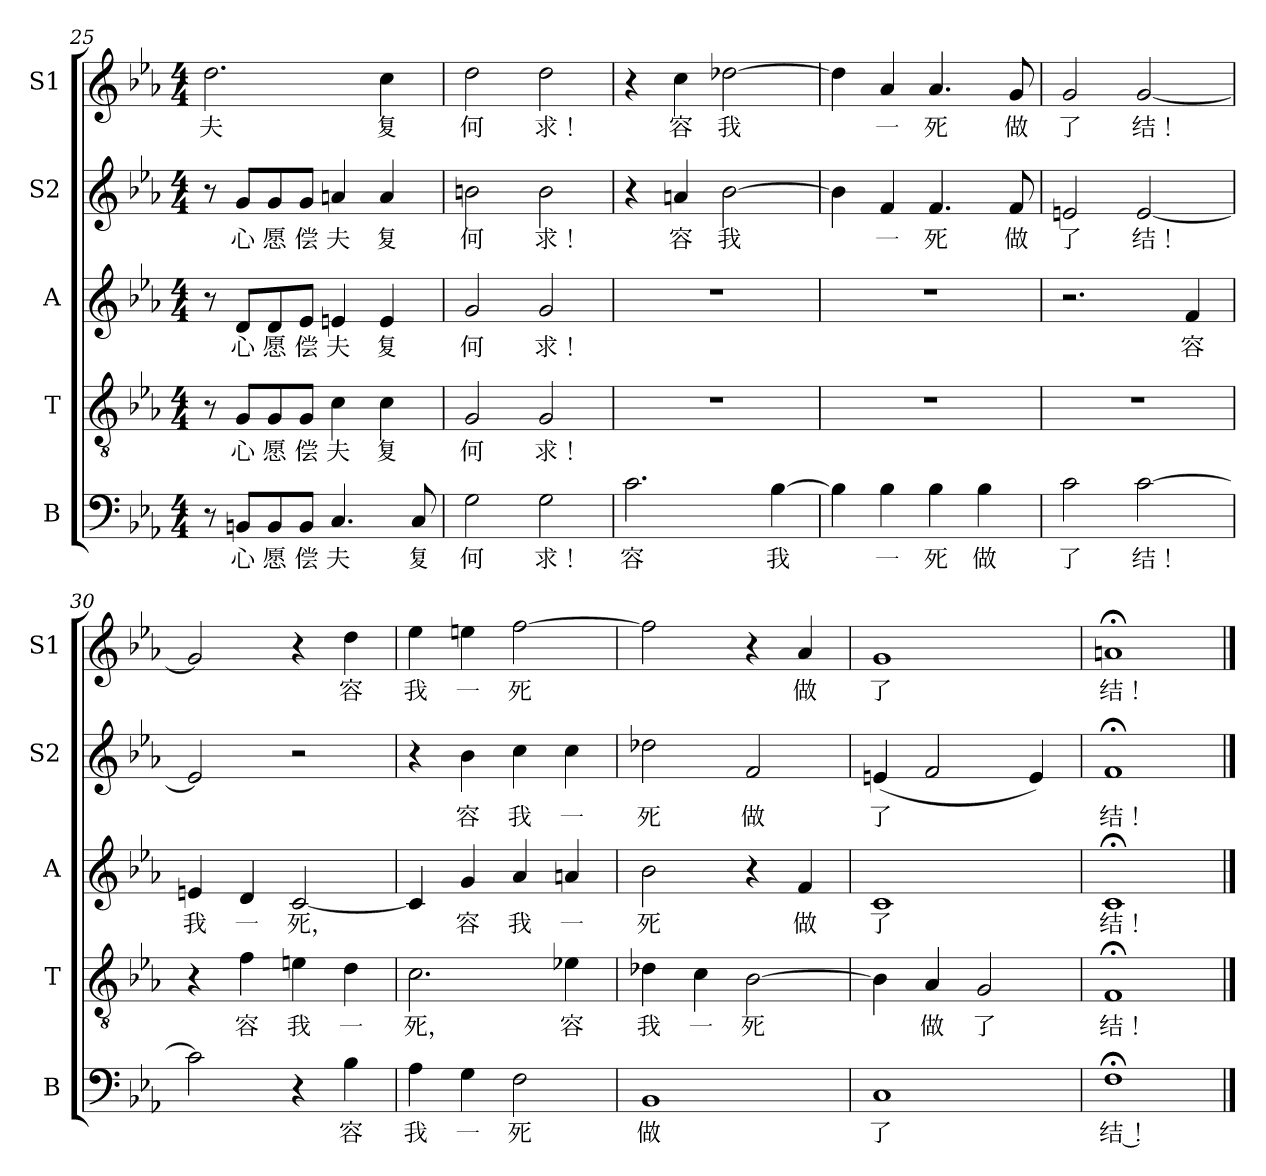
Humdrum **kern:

**kern	**text	**kern	**text	**kern	**text	**kern	**text	**kern	**text
*part5	*part5	*part4	*part4	*part3	*part3	*part2	*part2	*part1	*part1
*staff5	*staff5	*staff4	*staff4	*staff3	*staff3	*staff2	*staff2	*staff1	*staff1
*I"B	*	*I"T	*	*I"A	*	*I"S2	*	*I"S1	*
*I'B	*	*I'T	*	*I'A	*	*I'S2	*	*I'S1	*
*clefF4	*	*clefGv2	*	*clefG2	*	*clefG2	*	*clefG2	*
*k[b-e-a-]	*	*k[b-e-a-]	*	*k[b-e-a-]	*	*k[b-e-a-]	*	*k[b-e-a-]	*
*M4/4	*	*M4/4	*	*M4/4	*	*M4/4	*	*M4/4	*
=25	=25	=25	=25	=25	=25	=25	=25	=25	=25
!	!	!	!	!	!	!	!	!	!LO:LY:b
8r	.	8r	.	8r	.	8r	.	2.dd\	夫
!	!LO:LY:b	!	!LO:LY:b	!	!LO:LY:b	!	!LO:LY:b	!	!
8BBn/L	心	8G/L	心	8d/L	心	8g/L	心	.	.
!	!LO:LY:b	!	!LO:LY:b	!	!LO:LY:b	!	!LO:LY:b	!	!
8BB/	愿	8G/	愿	8d/	愿	8g/	愿	.	.
!	!LO:LY:b	!	!LO:LY:b	!	!LO:LY:b	!	!LO:LY:b	!	!
8BB/J	偿	8G/J	偿	8e-/J	偿	8g/J	偿	.	.
!	!LO:LY:b	!	!LO:LY:b	!	!LO:LY:b	!	!LO:LY:b	!	!
4.C/	夫	4c\	夫	4en/	夫	4an/	夫	.	.
!	!	!	!LO:LY:b	!	!LO:LY:b	!	!LO:LY:b	!	!LO:LY:b
.	.	4c\	复	4e/	复	4a/	复	4cc\	复
!	!LO:LY:b	!	!	!	!	!	!	!	!
8C/	复	.	.	.	.	.	.	.	.
=26	=26	=26	=26	=26	=26	=26	=26	=26	=26
!	!LO:LY:b	!	!LO:LY:b	!	!LO:LY:b	!	!LO:LY:b	!	!LO:LY:b
2G\	何	2G/	何	2g/	何	2bn\	何	2dd\	何
!	!LO:LY:b	!	!LO:LY:b	!	!LO:LY:b	!	!LO:LY:b	!	!LO:LY:b
2G\	求！	2G/	求！	2g/	求！	2b\	求！	2dd\	求！
!!LO:LB:g=z
=27	=27	=27	=27	=27	=27	=27	=27	=27	=27
!	!LO:LY:b	!	!	!	!	!	!	!	!
2.c\	容	1r	.	1r	.	4r	.	4r	.
!	!	!	!	!	!	!	!LO:LY:b	!	!LO:LY:b
.	.	.	.	.	.	4an/	容	4cc\	容
!	!	!	!	!	!	!	!LO:LY:b	!	!LO:LY:b
.	.	.	.	.	.	[2b-\	我	[2dd-X\	我
!	!LO:LY:b	!	!	!	!	!	!	!	!
[4B-\	我	.	.	.	.	.	.	.	.
=28	=28	=28	=28	=28	=28	=28	=28	=28	=28
4B-\]	.	1r	.	1r	.	4b-\]	.	4dd-\]	.
!	!LO:LY:b	!	!	!	!	!	!LO:LY:b	!	!LO:LY:b
4B-\	一	.	.	.	.	4f/	一	4a-/	一
!	!LO:LY:b	!	!	!	!	!	!LO:LY:b	!	!LO:LY:b
4B-\	死	.	.	.	.	4.f/	死	4.a-/	死
!	!LO:LY:b	!	!	!	!	!	!	!	!
4B-\	做	.	.	.	.	.	.	.	.
!	!	!	!	!	!	!	!LO:LY:b	!	!LO:LY:b
.	.	.	.	.	.	8f/	做	8g/	做
=29	=29	=29	=29	=29	=29	=29	=29	=29	=29
!	!LO:LY:b	!	!	!	!	!	!LO:LY:b	!	!LO:LY:b
2c\	了	1r	.	2.r	.	2en/	了	2g/	了
!	!LO:LY:b	!	!	!	!	!	!LO:LY:b	!	!LO:LY:b
[2c\	结！	.	.	.	.	[2e/	结！	[2g/	结！
!	!	!	!	!	!LO:LY:b	!	!	!	!
.	.	.	.	4f/	容	.	.	.	.
=30	=30	=30	=30	=30	=30	=30	=30	=30	=30
!	!	!	!	!	!LO:LY:b	!	!	!	!
2c\]	.	4r	.	4en/	我	2e/]	.	2g/]	.
!	!	!	!LO:LY:b	!	!LO:LY:b	!	!	!	!
.	.	4f\	容	4d/	一	.	.	.	.
!	!	!	!LO:LY:b	!	!LO:LY:b	!	!	!	!
4r	.	4en\	我	[2c/	死，	2r	.	4r	.
!	!LO:LY:b	!	!LO:LY:b	!	!	!	!	!	!LO:LY:b
4B-\	容	4d\	一	.	.	.	.	4dd\	容
=31	=31	=31	=31	=31	=31	=31	=31	=31	=31
!	!LO:LY:b	!	!LO:LY:b	!	!	!	!	!	!LO:LY:b
4A-\	我	2.c\	死，	4c/]	.	4r	.	4ee-\	我
!	!LO:LY:b	!	!	!	!LO:LY:b	!	!LO:LY:b	!	!LO:LY:b
4G\	一	.	.	4g/	容	4b-\	容	4een\	一
!	!LO:LY:b	!	!	!	!LO:LY:b	!	!LO:LY:b	!	!LO:LY:b
2F\	死	.	.	4a-/	我	4cc\	我	[2ff\	死
!	!	!	!LO:LY:b	!	!LO:LY:b	!	!LO:LY:b	!	!
.	.	4e-X\	容	4an/	一	4cc\	一	.	.
=32	=32	=32	=32	=32	=32	=32	=32	=32	=32
!	!LO:LY:b	!	!LO:LY:b	!	!LO:LY:b	!	!LO:LY:b	!	!
1BB-	做	4d-X\	我	2b-\	死	2dd-X\	死	2ff\]	.
!	!	!	!LO:LY:b	!	!	!	!	!	!
.	.	4c\	一	.	.	.	.	.	.
!	!	!	!LO:LY:b	!	!	!	!LO:LY:b	!	!
.	.	[2B-\	死	4r	.	2f/	做	4r	.
!	!	!	!	!	!LO:LY:b	!	!	!	!LO:LY:b
.	.	.	.	4f/	做	.	.	4a-/	做
=33	=33	=33	=33	=33	=33	=33	=33	=33	=33
!	!LO:LY:b	!	!	!	!LO:LY:b	!	!LO:LY:b	!	!LO:LY:b
1C	了	4B-\]	.	1c	了	(<4en/	了	1g	了
!	!	!	!LO:LY:b	!	!	!	!	!	!
.	.	4A-/	做	.	.	2f/	.	.	.
!	!	!	!LO:LY:b	!	!	!	!	!	!
.	.	2G/	了	.	.	.	.	.	.
.	.	.	.	.	.	4e/)	.	.	.
=34	=34	=34	=34	=34	=34	=34	=34	=34	=34
!	!LO:LY:b	!	!LO:LY:b	!	!LO:LY:b	!	!LO:LY:b	!	!LO:LY:b
1F;<	结 ！	1F;<	结！	1c;<	结！	1f;<	结！	1an;<	结！
==	==	==	==	==	==	==	==	==	==
*-	*-	*-	*-	*-	*-	*-	*-	*-	*-
